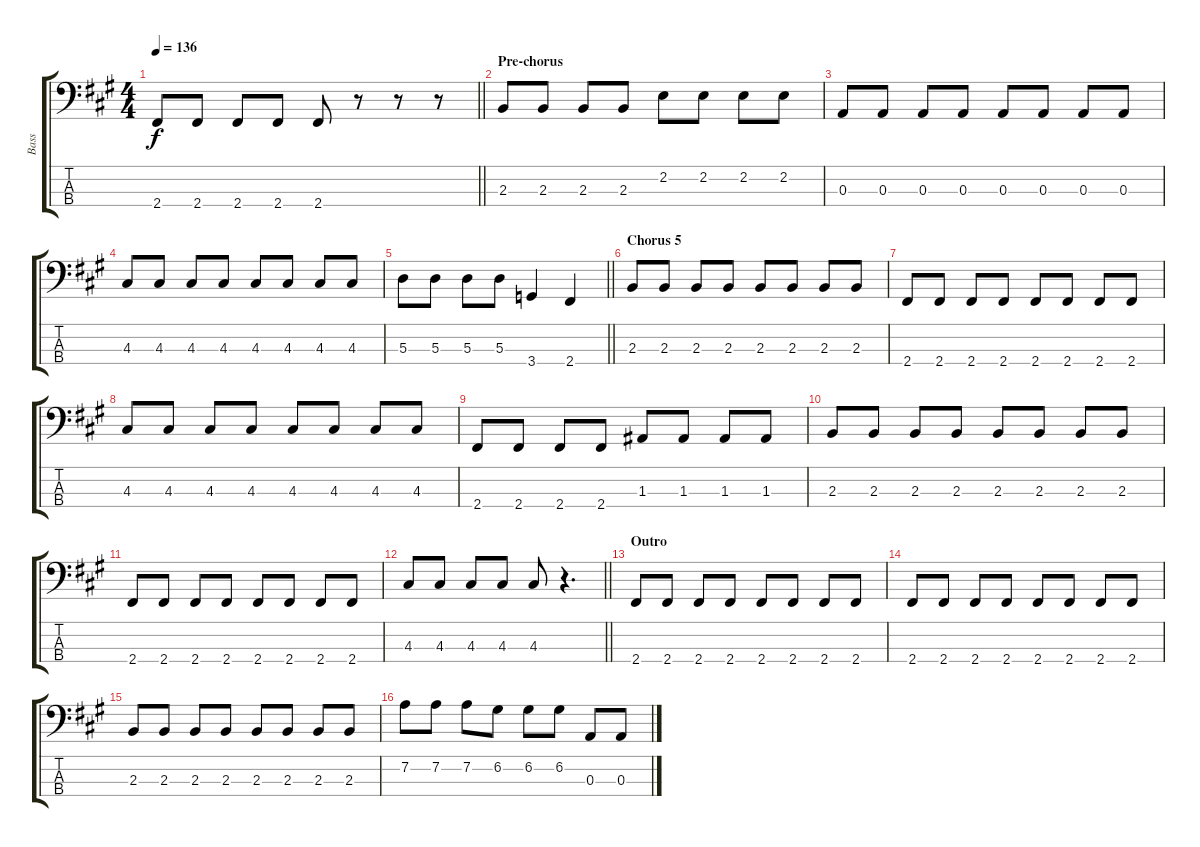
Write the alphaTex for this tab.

\track ("Bass" "Bass") {instrument electricbassfinger}
\staff {score tabs}
\tuning (G2 D2 A1 E1) {hide}
\ts (4 4)
\tempo 136
\clef f4
\barLineRight lightlight
\ks f#minor
2.4.8{dy f} 2.4.8 2.4.8 2.4.8 2.4.8 r.8 r.8 r.8 |
\section ("" "Pre-chorus")
2.3.8 2.3.8 2.3.8 2.3.8 2.2.8 2.2.8 2.2.8 2.2.8 |
0.3.8 0.3.8 0.3.8 0.3.8 0.3.8 0.3.8 0.3.8 0.3.8 |
4.3.8 4.3.8 4.3.8 4.3.8 4.3.8 4.3.8 4.3.8 4.3.8 |
\barLineRight lightlight
5.3.8 5.3.8 5.3.8 5.3.8 3.4.4 2.4.4 |
\section ("" "Chorus 5")
2.3.8 2.3.8 2.3.8 2.3.8 2.3.8 2.3.8 2.3.8 2.3.8 |
2.4.8 2.4.8 2.4.8 2.4.8 2.4.8 2.4.8 2.4.8 2.4.8 |
4.3.8 4.3.8 4.3.8 4.3.8 4.3.8 4.3.8 4.3.8 4.3.8 |
2.4.8 2.4.8 2.4.8 2.4.8 1.3.8 1.3.8 1.3.8 1.3.8 |
2.3.8 2.3.8 2.3.8 2.3.8 2.3.8 2.3.8 2.3.8 2.3.8 |
2.4.8 2.4.8 2.4.8 2.4.8 2.4.8 2.4.8 2.4.8 2.4.8 |
\barLineRight lightlight
4.3.8 4.3.8 4.3.8 4.3.8 4.3.8 r.4{d} |
\section ("" "Outro")
2.4.8 2.4.8 2.4.8 2.4.8 2.4.8 2.4.8 2.4.8 2.4.8 |
2.4.8 2.4.8 2.4.8 2.4.8 2.4.8 2.4.8 2.4.8 2.4.8 |
2.3.8 2.3.8 2.3.8 2.3.8 2.3.8 2.3.8 2.3.8 2.3.8 |
7.2.8 7.2.8 7.2.8 6.2.8 6.2.8 6.2.8 0.3.8 0.3.8
